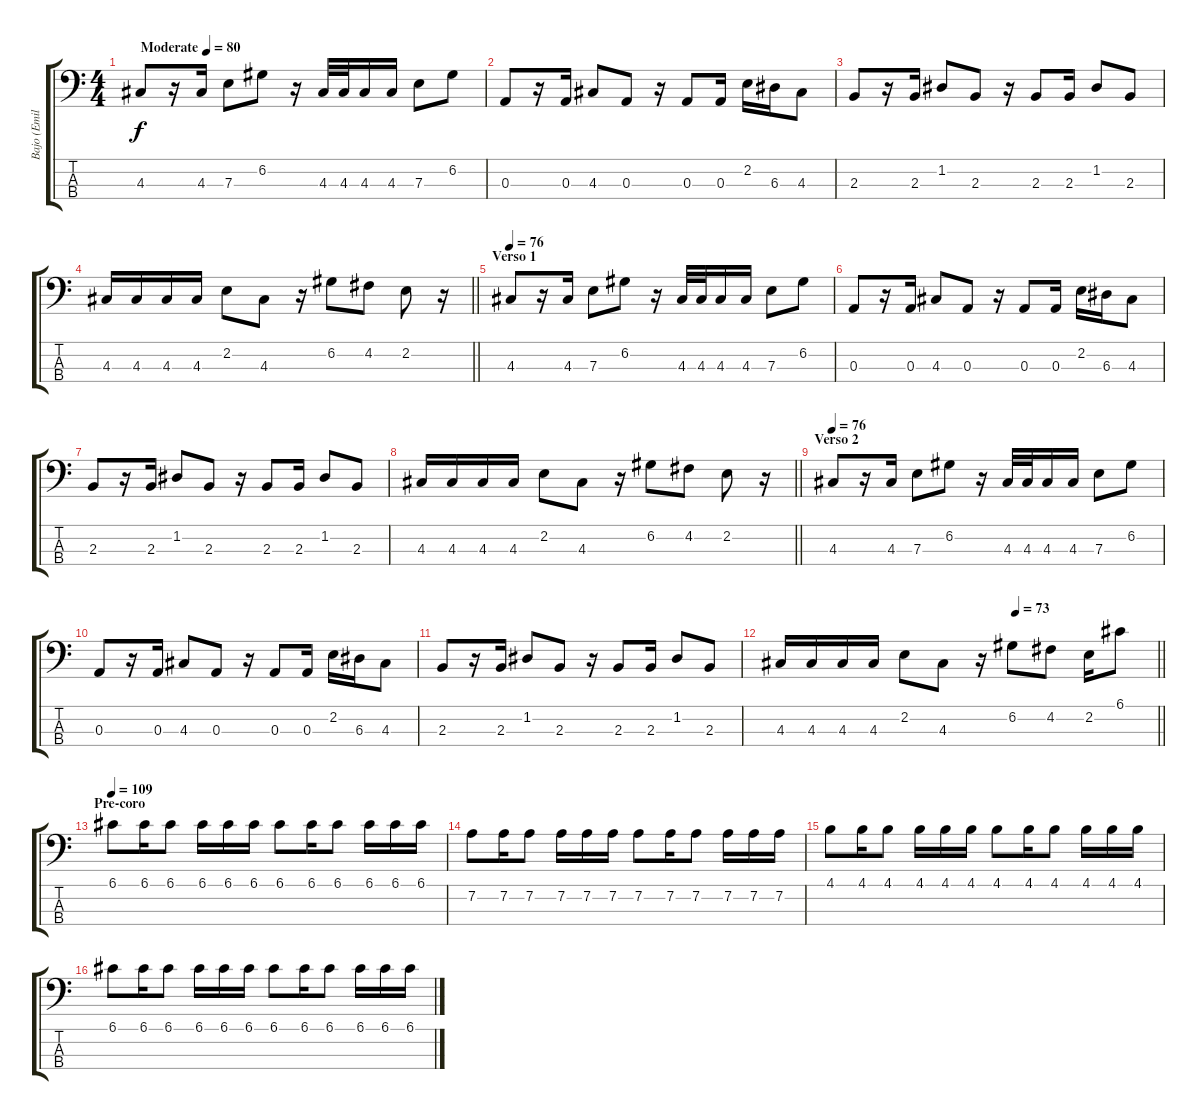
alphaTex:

\track ("Bajo (Emilio Bruce)" "Bajo (Emil") {instrument electricbasspick}
\staff {score tabs}
\tuning (G2 D2 A1 E1) {hide}
\ts (4 4)
\tempo (80 "Moderate")
\clef f4
\ks c
4.3.8{dy f instrument electricbasspick} r.16 4.3.16 7.3.8 6.2.8 r.16 4.3.32 4.3.32 4.3.16 4.3.16 7.3.8 6.2.8 |
0.3.8 r.16 0.3.16 4.3.8 0.3.8 r.16 0.3.8 0.3.16 2.2.16 6.3.16 4.3.8 |
2.3.8 r.16 2.3.16 1.2.8 2.3.8 r.16 2.3.8 2.3.16 1.2.8 2.3.8 |
\barLineRight lightlight
4.3.16 4.3.16 4.3.16 4.3.16 2.2.8 4.3.8 r.16 6.2.8 4.2.8 2.2.8 r.16 |
\section ("" "Verso 1")
\tempo 76
4.3.8 r.16 4.3.16 7.3.8 6.2.8 r.16 4.3.32 4.3.32 4.3.16 4.3.16 7.3.8 6.2.8 |
0.3.8 r.16 0.3.16 4.3.8 0.3.8 r.16 0.3.8 0.3.16 2.2.16 6.3.16 4.3.8 |
2.3.8 r.16 2.3.16 1.2.8 2.3.8 r.16 2.3.8 2.3.16 1.2.8 2.3.8 |
\barLineRight lightlight
4.3.16 4.3.16 4.3.16 4.3.16 2.2.8 4.3.8 r.16 6.2.8 4.2.8 2.2.8 r.16 |
\section ("" "Verso 2")
\tempo 76
4.3.8 r.16 4.3.16 7.3.8 6.2.8 r.16 4.3.32 4.3.32 4.3.16 4.3.16 7.3.8 6.2.8 |
0.3.8 r.16 0.3.16 4.3.8 0.3.8 r.16 0.3.8 0.3.16 2.2.16 6.3.16 4.3.8 |
2.3.8 r.16 2.3.16 1.2.8 2.3.8 r.16 2.3.8 2.3.16 1.2.8 2.3.8 |
\tempo (73 0.625)
\barLineRight lightlight
4.3.16 4.3.16 4.3.16 4.3.16 2.2.8 4.3.8 r.16 6.2.8 4.2.8 2.2.16 6.1.8 |
\section ("" "Pre-coro")
\tempo 111
\tempo 109
6.1.8 6.1.16 6.1.8 6.1.16 6.1.16 6.1.16 6.1.8 6.1.16 6.1.8 6.1.16 6.1.16 6.1.16 |
7.2.8 7.2.16 7.2.8 7.2.16 7.2.16 7.2.16 7.2.8 7.2.16 7.2.8 7.2.16 7.2.16 7.2.16 |
4.1.8 4.1.16 4.1.8 4.1.16 4.1.16 4.1.16 4.1.8 4.1.16 4.1.8 4.1.16 4.1.16 4.1.16 |
6.1.8 6.1.16 6.1.8 6.1.16 6.1.16 6.1.16 6.1.8 6.1.16 6.1.8 6.1.16 6.1.16 6.1.16
